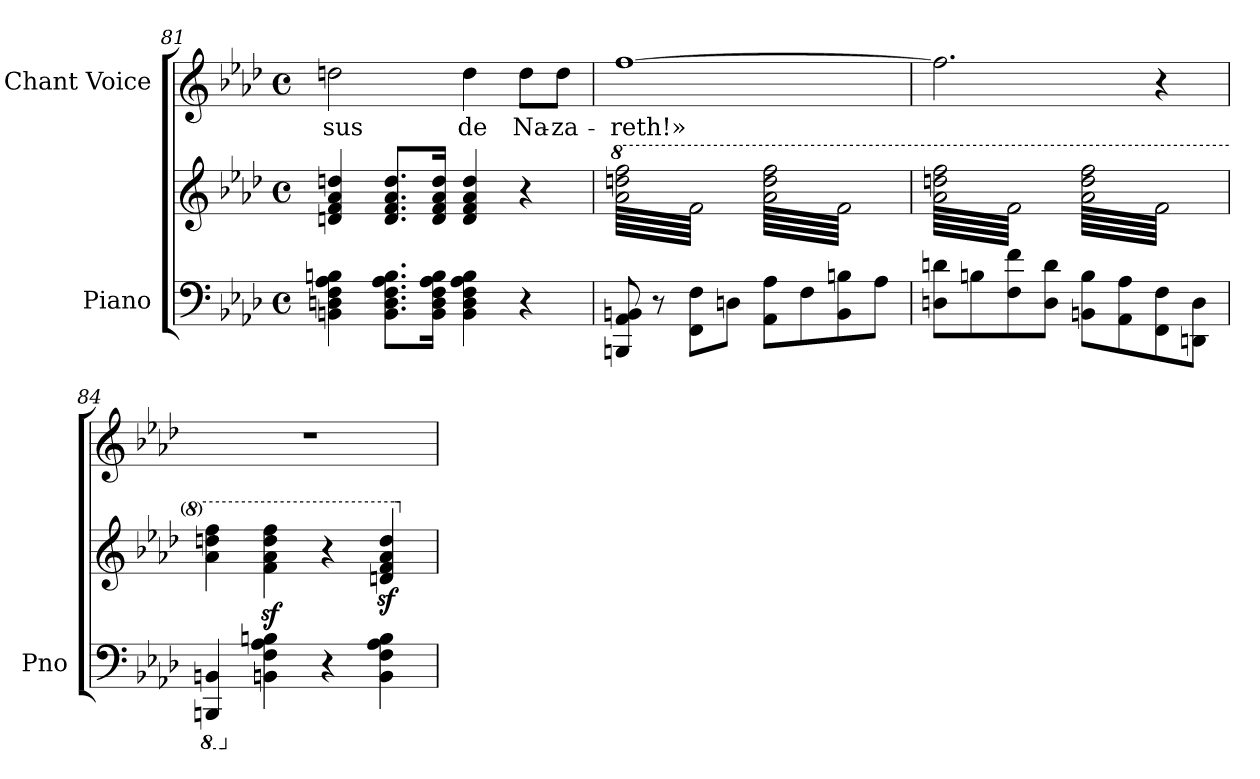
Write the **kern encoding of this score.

**kern	**kern	**kern	**text
*part2	*part2	*part1	*part1
*staff3	*staff2	*staff1	*staff1
*I"Piano	*	*I"Chant Voice	*
*I'Pno	*	*	*
*clefF4	*clefG2	*clefG2	*
*k[b-e-a-d-]	*k[b-e-a-d-]	*k[b-e-a-d-]	*
*M4/4	*M4/4	*M4/4	*
*met(c)	*met(c)	*met(c)	*
=81	=81	=81	=81
!	!	!	!LO:LY:b
4BBn\ 4Dn\ 4F\ 4A-\ 4Bn\	4dn/ 4f/ 4a-/ 4ddn/	2ddn\	-sus
8.BB\ 8.D\ 8.F\ 8.A-\ 8.B\L	8.d/ 8.f/ 8.a-/ 8.dd/L	.	.
16BB\ 16D\ 16F\ 16A-\ 16B\Jk	16d/ 16f/ 16a-/ 16dd/Jk	.	.
!	!	!	!LO:LY:b
4BB\ 4D\ 4F\ 4A-\ 4B\	4d/ 4f/ 4a-/ 4dd/	4dd\	de
!	!	!	!LO:LY:b
4r	4r	8dd\L	Na-
!	!	!	!LO:LY:b
.	.	8dd\J	-za-
=82	=82	=82	=82
*	*8va	*	*
!	!	!	!LO:LY:b
*	*tremolo	*	*
8BBBn/ 8AA-/ 8BBn/	64aa-\ 64dddn\ 64fff\LLLL	[1ff	-reth!»
.	64ff\	.	.
.	64aa-\ 64dddn\ 64fff\	.	.
.	64ff\	.	.
.	64aa-\ 64dddn\ 64fff\	.	.
.	64ff\	.	.
.	64aa-\ 64dddn\ 64fff\	.	.
.	64ff\	.	.
8r	64aa-\ 64dddn\ 64fff\	.	.
.	64ff\	.	.
.	64aa-\ 64dddn\ 64fff\	.	.
.	64ff\	.	.
.	64aa-\ 64dddn\ 64fff\	.	.
.	64ff\	.	.
.	64aa-\ 64dddn\ 64fff\	.	.
.	64ff\	.	.
8FF\ 8F\L	64aa-\ 64dddn\ 64fff\	.	.
.	64ff\	.	.
.	64aa-\ 64dddn\ 64fff\	.	.
.	64ff\	.	.
.	64aa-\ 64dddn\ 64fff\	.	.
.	64ff\	.	.
.	64aa-\ 64dddn\ 64fff\	.	.
.	64ff\	.	.
8Dn\J	64aa-\ 64dddn\ 64fff\	.	.
.	64ff\	.	.
.	64aa-\ 64dddn\ 64fff\	.	.
.	64ff\	.	.
.	64aa-\ 64dddn\ 64fff\	.	.
.	64ff\	.	.
.	64aa-\ 64dddn\ 64fff\	.	.
.	64ff\JJJJ	.	.
8AA-\ 8A-\L	64aa-\ 64ddd\ 64fff\LLLL	.	.
.	64ff\	.	.
.	64aa-\ 64ddd\ 64fff\	.	.
.	64ff\	.	.
.	64aa-\ 64ddd\ 64fff\	.	.
.	64ff\	.	.
.	64aa-\ 64ddd\ 64fff\	.	.
.	64ff\	.	.
8F\	64aa-\ 64ddd\ 64fff\	.	.
.	64ff\	.	.
.	64aa-\ 64ddd\ 64fff\	.	.
.	64ff\	.	.
.	64aa-\ 64ddd\ 64fff\	.	.
.	64ff\	.	.
.	64aa-\ 64ddd\ 64fff\	.	.
.	64ff\	.	.
8BB\ 8Bn\	64aa-\ 64ddd\ 64fff\	.	.
.	64ff\	.	.
.	64aa-\ 64ddd\ 64fff\	.	.
.	64ff\	.	.
.	64aa-\ 64ddd\ 64fff\	.	.
.	64ff\	.	.
.	64aa-\ 64ddd\ 64fff\	.	.
.	64ff\	.	.
8A-\J	64aa-\ 64ddd\ 64fff\	.	.
.	64ff\	.	.
.	64aa-\ 64ddd\ 64fff\	.	.
.	64ff\	.	.
.	64aa-\ 64ddd\ 64fff\	.	.
.	64ff\	.	.
.	64aa-\ 64ddd\ 64fff\	.	.
.	64ff\JJJJ	.	.
!!LO:LB:g=z
=83	=83	=83	=83
8Dn\ 8dn\L	64aa-\ 64dddn\ 64fff\LLLL	2.ff\]	.
.	64ff\	.	.
.	64aa-\ 64dddn\ 64fff\	.	.
.	64ff\	.	.
.	64aa-\ 64dddn\ 64fff\	.	.
.	64ff\	.	.
.	64aa-\ 64dddn\ 64fff\	.	.
.	64ff\	.	.
8Bn\	64aa-\ 64dddn\ 64fff\	.	.
.	64ff\	.	.
.	64aa-\ 64dddn\ 64fff\	.	.
.	64ff\	.	.
.	64aa-\ 64dddn\ 64fff\	.	.
.	64ff\	.	.
.	64aa-\ 64dddn\ 64fff\	.	.
.	64ff\	.	.
8F\ 8f\	64aa-\ 64dddn\ 64fff\	.	.
.	64ff\	.	.
.	64aa-\ 64dddn\ 64fff\	.	.
.	64ff\	.	.
.	64aa-\ 64dddn\ 64fff\	.	.
.	64ff\	.	.
.	64aa-\ 64dddn\ 64fff\	.	.
.	64ff\	.	.
8D\ 8d\J	64aa-\ 64dddn\ 64fff\	.	.
.	64ff\	.	.
.	64aa-\ 64dddn\ 64fff\	.	.
.	64ff\	.	.
.	64aa-\ 64dddn\ 64fff\	.	.
.	64ff\	.	.
.	64aa-\ 64dddn\ 64fff\	.	.
.	64ff\JJJJ	.	.
8BBn\ 8B\L	64aa-\ 64ddd\ 64fff\LLLL	.	.
.	64ff\	.	.
.	64aa-\ 64ddd\ 64fff\	.	.
.	64ff\	.	.
.	64aa-\ 64ddd\ 64fff\	.	.
.	64ff\	.	.
.	64aa-\ 64ddd\ 64fff\	.	.
.	64ff\	.	.
8AA-\ 8A-\	64aa-\ 64ddd\ 64fff\	.	.
.	64ff\	.	.
.	64aa-\ 64ddd\ 64fff\	.	.
.	64ff\	.	.
.	64aa-\ 64ddd\ 64fff\	.	.
.	64ff\	.	.
.	64aa-\ 64ddd\ 64fff\	.	.
.	64ff\	.	.
8FF\ 8F\	64aa-\ 64ddd\ 64fff\	4r	.
.	64ff\	.	.
.	64aa-\ 64ddd\ 64fff\	.	.
.	64ff\	.	.
.	64aa-\ 64ddd\ 64fff\	.	.
.	64ff\	.	.
.	64aa-\ 64ddd\ 64fff\	.	.
.	64ff\	.	.
8DDn\ 8D\J	64aa-\ 64ddd\ 64fff\	.	.
.	64ff\	.	.
.	64aa-\ 64ddd\ 64fff\	.	.
.	64ff\	.	.
.	64aa-\ 64ddd\ 64fff\	.	.
.	64ff\	.	.
.	64aa-\ 64ddd\ 64fff\	.	.
.	64ff\JJJJ	.	.
*	*Xtremolo	*	*
=84	=84	=84	=84
*8ba	*	*	*
4BBBBn/ 4BBBn/	4aa-\ 4dddn\ 4fff\	1r	.
.	.	.	.
.	.	.	.
.	.	.	.
.	.	.	.
.	.	.	.
.	.	.	.
.	.	.	.
.	.	.	.
.	.	.	.
.	.	.	.
.	.	.	.
.	.	.	.
.	.	.	.
.	.	.	.
.	.	.	.
*X8ba	*	*	*
4BBn\ 4F\ 4A-\ 4Bn\	4ff\z< 4aa-\z< 4ddd\z< 4fff\z<	.	.
4r	4r	.	.
4BB\ 4F\ 4A-\ 4B\	4ddn/z< 4ff/z< 4aa-/z< 4ddd/z<	.	.
*	*X8va	*	*
=	=	=	=
*-	*-	*-	*-
